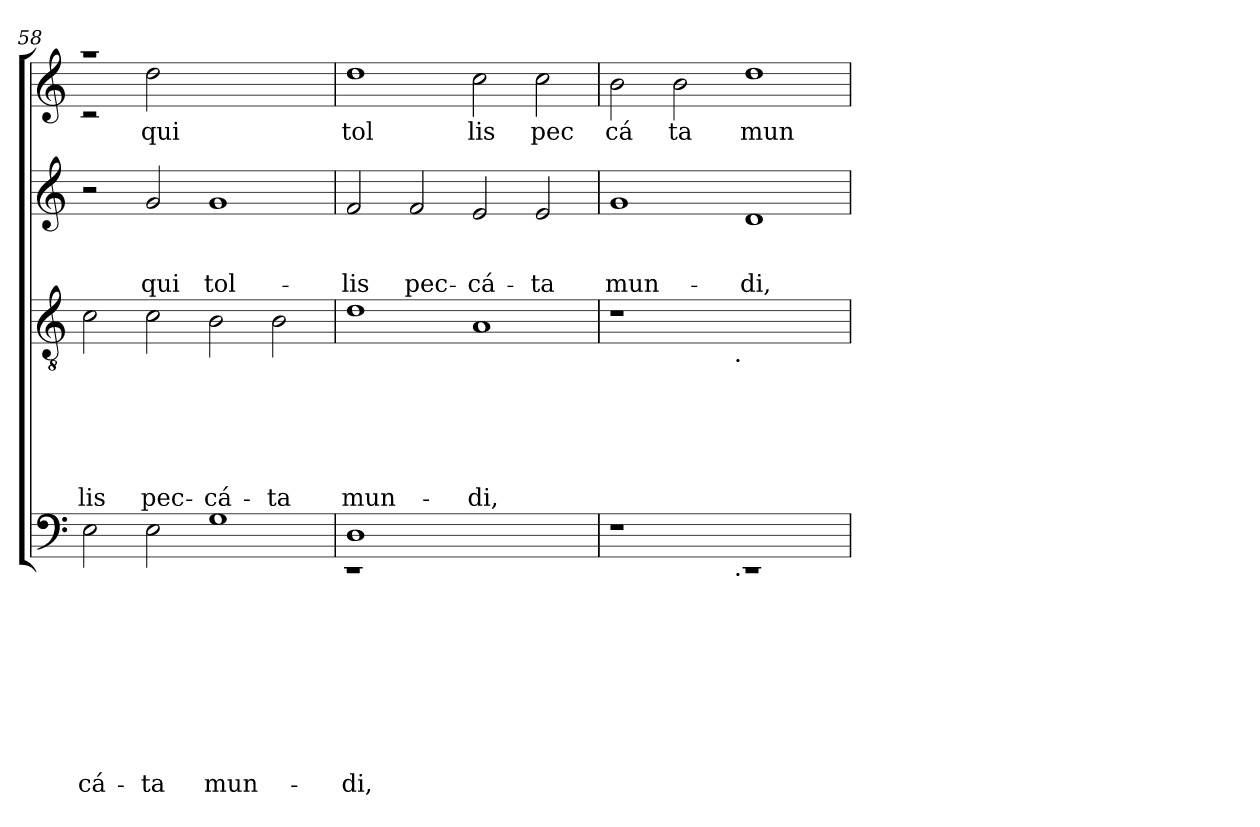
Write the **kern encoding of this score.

**kern	**text	**text	**text	**text	**text	**text	**text	**text	**text	**kern	**text	**text	**text	**text	**text	**text	**kern	**text	**text	**text	**kern	**text
*part4	*part4	*part4	*part4	*part4	*part4	*part4	*part4	*part4	*part4	*part3	*part3	*part3	*part3	*part3	*part3	*part3	*part2	*part2	*part2	*part2	*part1	*part1
*staff4	*staff4	*staff4	*staff4	*staff4	*staff4	*staff4	*staff4	*staff4	*staff4	*staff3	*staff3	*staff3	*staff3	*staff3	*staff3	*staff3	*staff2	*staff2	*staff2	*staff2	*staff1	*staff1
*clefF4	*	*	*	*	*	*	*	*	*	*clefGv2	*	*	*	*	*	*	*clefG2	*	*	*	*clefG2	*
*k[]	*	*	*	*	*	*	*	*	*	*k[]	*	*	*	*	*	*	*k[]	*	*	*	*k[]	*
*C:	*	*	*	*	*	*	*	*	*	*C:	*	*	*	*	*	*	*C:	*	*	*	*C:	*
=58	=58	=58	=58	=58	=58	=58	=58	=58	=58	=58	=58	=58	=58	=58	=58	=58	=58	=58	=58	=58	=58	=58
!	!	!	!	!	!	!	!	!	!LO:LY:b	!	!	!	!	!	!	!LO:LY:b	!	!	!	!	!	!
*	*	*	*	*	*	*	*	*	*	*	*	*	*	*	*	*	*	*	*	*	*^	*
2E\	.	.	.	.	.	.	.	.	-cá-	2c\	.	.	.	.	.	-lis	2r	.	.	.	1raa	2rc	.
!	!	!	!	!	!	!	!	!	!LO:LY:b	!	!	!	!	!	!	!LO:LY:b	!	!	!	!LO:LY:b	!	!	!LO:LY:b
2E\	.	.	.	.	.	.	.	.	-ta	2c\	.	.	.	.	.	pec-	2g/	.	.	qui	.	2dd\	qui
!	!	!	!	!	!	!	!	!	!LO:LY:b	!	!	!	!	!	!	!LO:LY:b	!	!	!	!LO:LY:b	!	!	!
1G	.	.	.	.	.	.	.	.	mun-	2B\	.	.	.	.	.	-cá-	1g	.	.	tol-	1ryy	1ryy	.
!	!	!	!	!	!	!	!	!	!	!	!	!	!	!	!	!LO:LY:b	!	!	!	!	!	!	!
.	.	.	.	.	.	.	.	.	.	2B\	.	.	.	.	.	-ta	.	.	.	.	.	.	.
*	*	*	*	*	*	*	*	*	*	*	*	*	*	*	*	*	*	*	*	*	*v	*v	*
=59	=59	=59	=59	=59	=59	=59	=59	=59	=59	=59	=59	=59	=59	=59	=59	=59	=59	=59	=59	=59	=59	=59
!	!	!	!	!	!	!	!	!	!LO:LY:b	!	!	!	!	!	!	!LO:LY:b	!	!	!	!LO:LY:b	!	!LO:LY:b
*^	*	*	*	*	*	*	*	*	*	*	*	*	*	*	*	*	*	*	*	*	*	*
1D	1rEE	.	.	.	.	.	.	.	.	-di,	1d	.	.	.	.	.	mun-	2f/	.	.	-lis	1dd	tol
!	!	!	!	!	!	!	!	!	!	!	!	!	!	!	!	!	!	!	!	!	!LO:LY:b	!	!
.	.	.	.	.	.	.	.	.	.	.	.	.	.	.	.	.	.	2f/	.	.	pec-	.	.
!	!	!	!	!	!	!	!	!	!	!	!	!	!	!	!	!	!LO:LY:b	!	!	!	!LO:LY:b	!	!LO:LY:b
1ryy	1ryy	.	.	.	.	.	.	.	.	.	1A	.	.	.	.	.	-di,	2e/	.	.	-cá-	2cc\	lis
!	!	!	!	!	!	!	!	!	!	!	!	!	!	!	!	!	!	!	!	!	!LO:LY:b	!	!LO:LY:b
.	.	.	.	.	.	.	.	.	.	.	.	.	.	.	.	.	.	2e/	.	.	-ta	2cc\	pec
=60	=60	=60	=60	=60	=60	=60	=60	=60	=60	=60	=60	=60	=60	=60	=60	=60	=60	=60	=60	=60	=60	=60	=60
!	!	!	!	!	!	!	!	!	!	!	!	!	!	!	!	!	!	!	!	!	!LO:LY:b	!	!LO:LY:b
*	*	*	*	*	*	*	*	*	*	*	*^	*	*	*	*	*	*	*	*	*	*	*	*
1r	2ryy	.	.	.	.	.	.	.	.	.	1r	2ryy	.	.	.	.	.	.	1g	.	.	mun-	2b\	cá
!	!	!	!	!	!	!	!	!	!	!	!	!	!	!	!	!	!	!	!	!	!	!	!	!LO:LY:b
.	4...ryy	.	.	.	.	.	.	.	.	.	.	4...ryy	.	.	.	.	.	.	.	.	.	.	2b\	ta
!	!	!	!	!	!	!	!	!	!	!	!	!LO:TX:b:t=.	!	!	!	!	!	!	!	!	!	!	!	!
!	!LO:TX:b:t=.	!	!	!	!	!	!	!	!	!	!	!	!	!	!	!	!	!	!	!	!	!	!	!
.	1ryy	.	.	.	.	.	.	.	.	.	.	1ryy	.	.	.	.	.	.	.	.	.	.	.	.
!	!	!	!	!	!	!	!	!	!	!	!	!	!	!	!	!	!	!	!	!	!	!LO:LY:b	!	!LO:LY:b
1rEE	.	.	.	.	.	.	.	.	.	.	1ryy	.	.	.	.	.	.	.	1d	.	.	-di,	1dd	mun
.	32ryy	.	.	.	.	.	.	.	.	.	.	32ryy	.	.	.	.	.	.	.	.	.	.	.	.
*v	*v	*	*	*	*	*	*	*	*	*	*	*	*	*	*	*	*	*	*	*	*	*	*	*
*	*	*	*	*	*	*	*	*	*	*v	*v	*	*	*	*	*	*	*	*	*	*	*	*
=	=	=	=	=	=	=	=	=	=	=	=	=	=	=	=	=	=	=	=	=	=	=
*-	*-	*-	*-	*-	*-	*-	*-	*-	*-	*-	*-	*-	*-	*-	*-	*-	*-	*-	*-	*-	*-	*-
